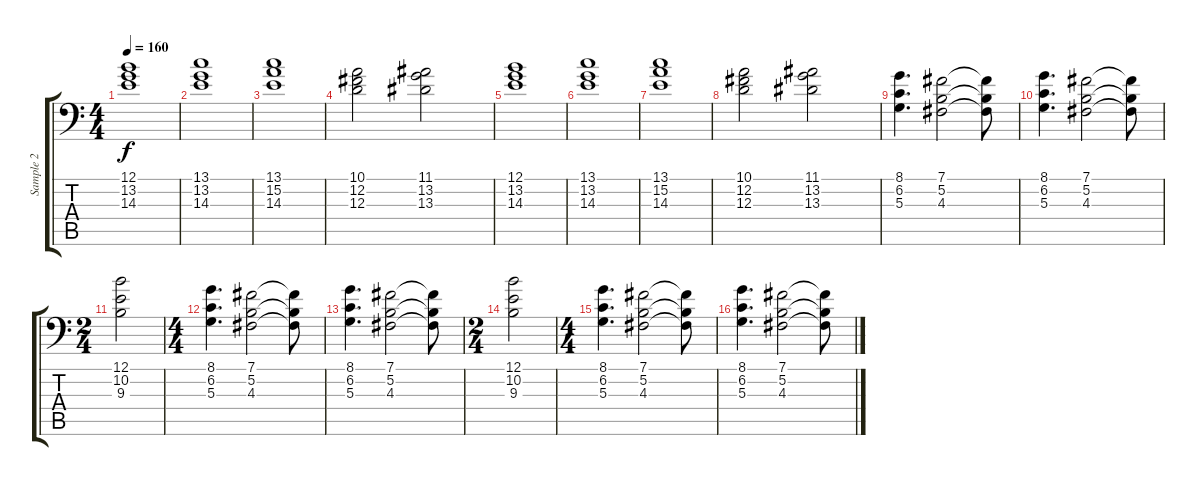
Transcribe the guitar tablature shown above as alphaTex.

\track ("Sample 2" "Sample 2") {instrument churchorgan}
\staff {score tabs}
\tuning (B3 Gb3 D3 A2 E2 A1) {hide}
\ts (4 4)
\tempo 160
\clef f4
\ks c
(12.1 13.2 14.3).1{dy f} |
(13.1 13.2 14.3).1 |
(13.1 15.2 14.3).1 |
(10.1 12.2 12.3).2 (11.1 13.2 13.3).2 |
(12.1 13.2 14.3).1 |
(13.1 13.2 14.3).1 |
(13.1 15.2 14.3).1 |
(10.1 12.2 12.3).2 (11.1 13.2 13.3).2 |
(8.1 6.2 5.3).4{d volume 13} (7.1 5.2 4.3).2 (7.1{t} 5.2{t} 4.3{t}).8 |
(8.1 6.2 5.3).4{d} (7.1 5.2 4.3).2 (7.1{t} 5.2{t} 4.3{t}).8 |
\ts (2 4)
(12.1 10.2 9.3).2 |
\ts (4 4)
(8.1 6.2 5.3).4{d} (7.1 5.2 4.3).2 (7.1{t} 5.2{t} 4.3{t}).8 |
(8.1 6.2 5.3).4{d} (7.1 5.2 4.3).2 (7.1{t} 5.2{t} 4.3{t}).8 |
\ts (2 4)
(12.1 10.2 9.3).2 |
\ts (4 4)
(8.1 6.2 5.3).4{d} (7.1 5.2 4.3).2 (7.1{t} 5.2{t} 4.3{t}).8 |
(8.1 6.2 5.3).4{d} (7.1 5.2 4.3).2 (7.1{t} 5.2{t} 4.3{t}).8
